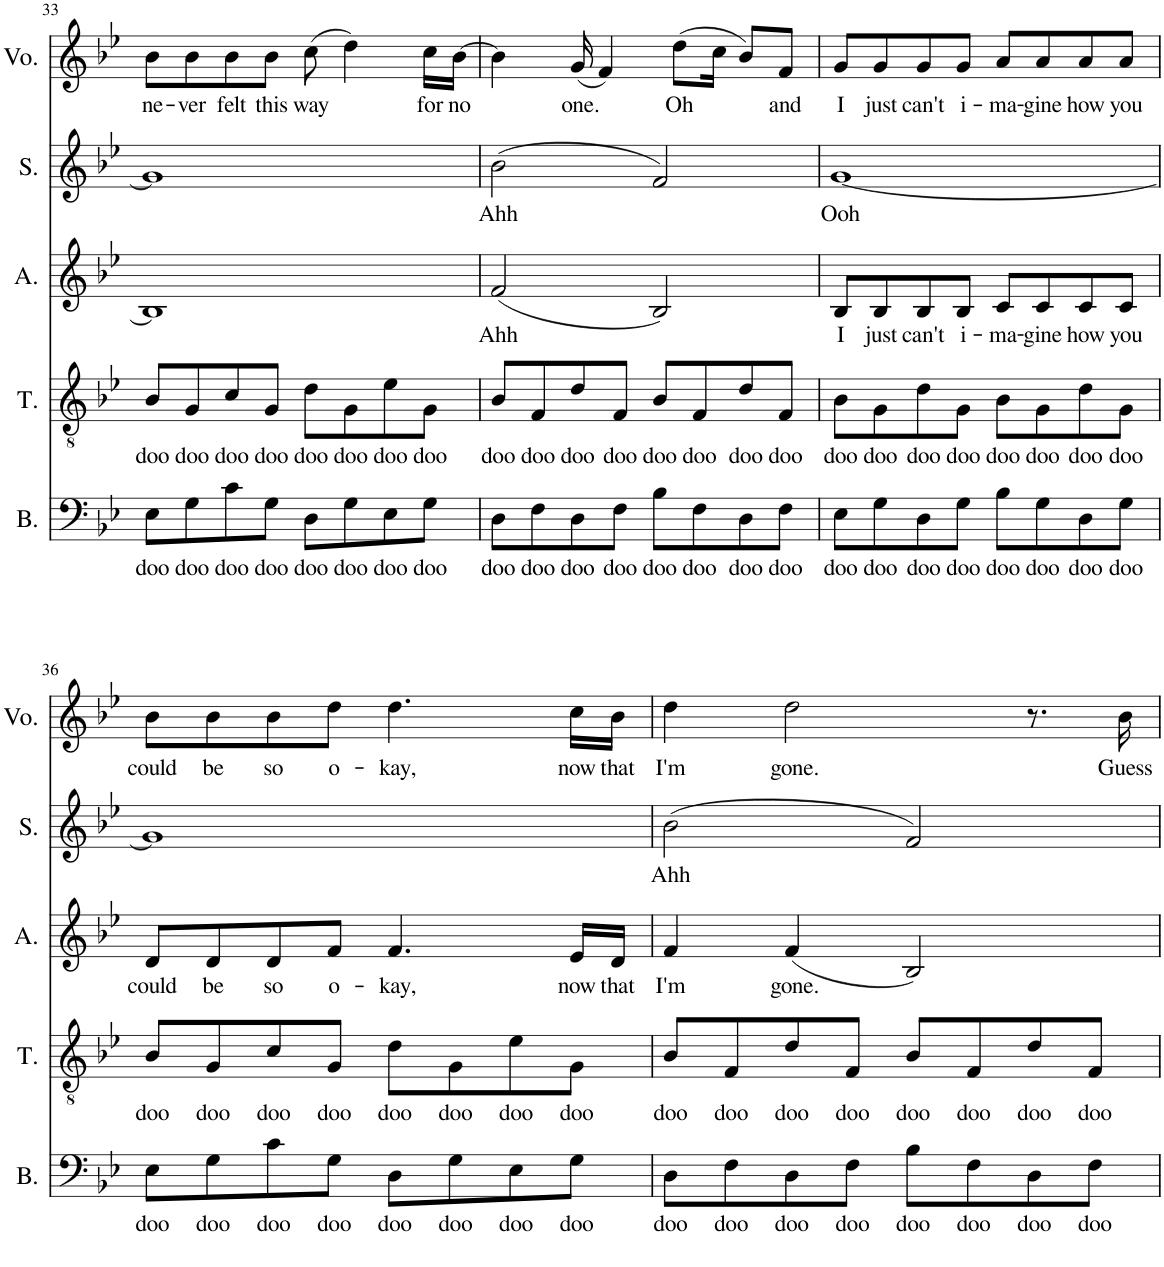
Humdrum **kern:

**kern	**text	**kern	**text	**kern	**text	**kern	**text	**kern	**text
*part5	*part5	*part4	*part4	*part3	*part3	*part2	*part2	*part1	*part1
*staff5	*staff5	*staff4	*staff4	*staff3	*staff3	*staff2	*staff2	*staff1	*staff1
*I"Bass	*	*I"Tenor	*	*I"Alto	*	*I"Soprano	*	*I"Voice	*
*I'B.	*	*I'T.	*	*I'A.	*	*I'S.	*	*I'Vo.	*
!!LO:PB:g=z
*clefF4	*	*clefGv2	*	*clefG2	*	*clefG2	*	*clefG2	*
*k[b-e-]	*	*k[b-e-]	*	*k[b-e-]	*	*k[b-e-]	*	*k[b-e-]	*
*M4/4	*	*M4/4	*	*M4/4	*	*M4/4	*	*M4/4	*
=33	=33	=33	=33	=33	=33	=33	=33	=33	=33
!	!LO:LY:b	!	!LO:LY:b	!	!	!	!	!	!LO:LY:b
8E-\L	doo	8B-/L	doo	1B-]	.	1g]	.	8b-\L	ne-
!	!LO:LY:b	!	!LO:LY:b	!	!	!	!	!	!LO:LY:b
8G\	doo	8G/	doo	.	.	.	.	8b-\	-ver
!	!LO:LY:b	!	!LO:LY:b	!	!	!	!	!	!LO:LY:b
8c\	doo	8c/	doo	.	.	.	.	8b-\	felt
!	!LO:LY:b	!	!LO:LY:b	!	!	!	!	!	!LO:LY:b
8G\J	doo	8G/J	doo	.	.	.	.	8b-\J	this
!	!LO:LY:b	!	!LO:LY:b	!	!	!	!	!	!LO:LY:b
8D\L	doo	8d\L	doo	.	.	.	.	(8cc\	way
!	!LO:LY:b	!	!LO:LY:b	!	!	!	!	!	!
8G\	doo	8G\	doo	.	.	.	.	4dd\)	.
!	!LO:LY:b	!	!LO:LY:b	!	!	!	!	!	!
8E-\	doo	8e-\	doo	.	.	.	.	.	.
!	!LO:LY:b	!	!LO:LY:b	!	!	!	!	!	!LO:LY:b
8G\J	doo	8G\J	doo	.	.	.	.	16cc\LL	for
!	!	!	!	!	!	!	!	!	!LO:LY:b
.	.	.	.	.	.	.	.	[16b-\JJ	no
=34	=34	=34	=34	=34	=34	=34	=34	=34	=34
!	!LO:LY:b	!	!LO:LY:b	!	!LO:LY:b	!	!LO:LY:b	!	!
8D\L	doo	8B-/L	doo	(2f/	Ahh	(2b-\	Ahh	4b-\]	.
!	!LO:LY:b	!	!LO:LY:b	!	!	!	!	!	!
8F\	doo	8F/	doo	.	.	.	.	.	.
!	!LO:LY:b	!	!LO:LY:b	!	!	!	!	!	!LO:LY:b
8D\	doo	8d/	doo	.	.	.	.	(16g/	one.
.	.	.	.	.	.	.	.	4f/)	.
!	!LO:LY:b	!	!LO:LY:b	!	!	!	!	!	!
8F\J	doo	8F/J	doo	.	.	.	.	.	.
!	!LO:LY:b	!	!LO:LY:b	!	!	!	!	!	!
8B-\L	doo	8B-/L	doo	2B-/)	.	2f/)	.	.	.
!	!	!	!	!	!	!	!	!	!LO:LY:b
.	.	.	.	.	.	.	.	(8dd\L	Oh
!	!LO:LY:b	!	!LO:LY:b	!	!	!	!	!	!
8F\	doo	8F/	doo	.	.	.	.	.	.
.	.	.	.	.	.	.	.	16cc\Jk	.
!	!LO:LY:b	!	!LO:LY:b	!	!	!	!	!	!
8D\	doo	8d/	doo	.	.	.	.	8b-/L)	.
!	!LO:LY:b	!	!LO:LY:b	!	!	!	!	!	!LO:LY:b
8F\J	doo	8F/J	doo	.	.	.	.	8f/J	and
=35	=35	=35	=35	=35	=35	=35	=35	=35	=35
!	!LO:LY:b	!	!LO:LY:b	!	!LO:LY:b	!	!LO:LY:b	!	!LO:LY:b
8E-\L	doo	8B-\L	doo	8B-/L	I	[1g	Ooh	8g/L	I
!	!LO:LY:b	!	!LO:LY:b	!	!LO:LY:b	!	!	!	!LO:LY:b
8G\	doo	8G\	doo	8B-/	just	.	.	8g/	just
!	!LO:LY:b	!	!LO:LY:b	!	!LO:LY:b	!	!	!	!LO:LY:b
8D\	doo	8d\	doo	8B-/	can't	.	.	8g/	can't
!	!LO:LY:b	!	!LO:LY:b	!	!LO:LY:b	!	!	!	!LO:LY:b
8G\J	doo	8G\J	doo	8B-/J	i-	.	.	8g/J	i-
!	!LO:LY:b	!	!LO:LY:b	!	!LO:LY:b	!	!	!	!LO:LY:b
8B-\L	doo	8B-\L	doo	8c/L	-ma-	.	.	8a/L	-ma-
!	!LO:LY:b	!	!LO:LY:b	!	!LO:LY:b	!	!	!	!LO:LY:b
8G\	doo	8G\	doo	8c/	-gine	.	.	8a/	-gine
!	!LO:LY:b	!	!LO:LY:b	!	!LO:LY:b	!	!	!	!LO:LY:b
8D\	doo	8d\	doo	8c/	how	.	.	8a/	how
!	!LO:LY:b	!	!LO:LY:b	!	!LO:LY:b	!	!	!	!LO:LY:b
8G\J	doo	8G\J	doo	8c/J	you	.	.	8a/J	you
!!LO:LB:g=z
=36	=36	=36	=36	=36	=36	=36	=36	=36	=36
!	!LO:LY:b	!	!LO:LY:b	!	!LO:LY:b	!	!	!	!LO:LY:b
8E-\L	doo	8B-/L	doo	8d/L	could	1g]	.	8b-\L	could
!	!LO:LY:b	!	!LO:LY:b	!	!LO:LY:b	!	!	!	!LO:LY:b
8G\	doo	8G/	doo	8d/	be	.	.	8b-\	be
!	!LO:LY:b	!	!LO:LY:b	!	!LO:LY:b	!	!	!	!LO:LY:b
8c\	doo	8c/	doo	8d/	so	.	.	8b-\	so
!	!LO:LY:b	!	!LO:LY:b	!	!LO:LY:b	!	!	!	!LO:LY:b
8G\J	doo	8G/J	doo	8f/J	o-	.	.	8dd\J	o-
!	!LO:LY:b	!	!LO:LY:b	!	!LO:LY:b	!	!	!	!LO:LY:b
8D\L	doo	8d\L	doo	4.f/	kay,	.	.	4.dd\	kay,
!	!LO:LY:b	!	!LO:LY:b	!	!	!	!	!	!
8G\	doo	8G\	doo	.	.	.	.	.	.
!	!LO:LY:b	!	!LO:LY:b	!	!	!	!	!	!
8E-\	doo	8e-\	doo	.	.	.	.	.	.
!	!LO:LY:b	!	!LO:LY:b	!	!LO:LY:b	!	!	!	!LO:LY:b
8G\J	doo	8G\J	doo	16e-/LL	now	.	.	16cc\LL	now
!	!	!	!	!	!LO:LY:b	!	!	!	!LO:LY:b
.	.	.	.	16d/JJ	that	.	.	16b-\JJ	that
=37	=37	=37	=37	=37	=37	=37	=37	=37	=37
!	!LO:LY:b	!	!LO:LY:b	!	!LO:LY:b	!	!LO:LY:b	!	!LO:LY:b
8D\L	doo	8B-/L	doo	4f/	I'm	(2b-\	Ahh	4dd\	I'm
!	!LO:LY:b	!	!LO:LY:b	!	!	!	!	!	!
8F\	doo	8F/	doo	.	.	.	.	.	.
!	!LO:LY:b	!	!LO:LY:b	!	!LO:LY:b	!	!	!	!LO:LY:b
8D\	doo	8d/	doo	(4f/	gone.	.	.	2dd\	gone.
!	!LO:LY:b	!	!LO:LY:b	!	!	!	!	!	!
8F\J	doo	8F/J	doo	.	.	.	.	.	.
!	!LO:LY:b	!	!LO:LY:b	!	!	!	!	!	!
8B-\L	doo	8B-/L	doo	2B-/)	.	2f/)	.	.	.
!	!LO:LY:b	!	!LO:LY:b	!	!	!	!	!	!
8F\	doo	8F/	doo	.	.	.	.	.	.
!	!LO:LY:b	!	!LO:LY:b	!	!	!	!	!	!
8D\	doo	8d/	doo	.	.	.	.	8.r	.
!	!LO:LY:b	!	!LO:LY:b	!	!	!	!	!	!
8F\J	doo	8F/J	doo	.	.	.	.	.	.
!	!	!	!	!	!	!	!	!	!LO:LY:b
.	.	.	.	.	.	.	.	16b-\	Guess
=	=	=	=	=	=	=	=	=	=
*-	*-	*-	*-	*-	*-	*-	*-	*-	*-
